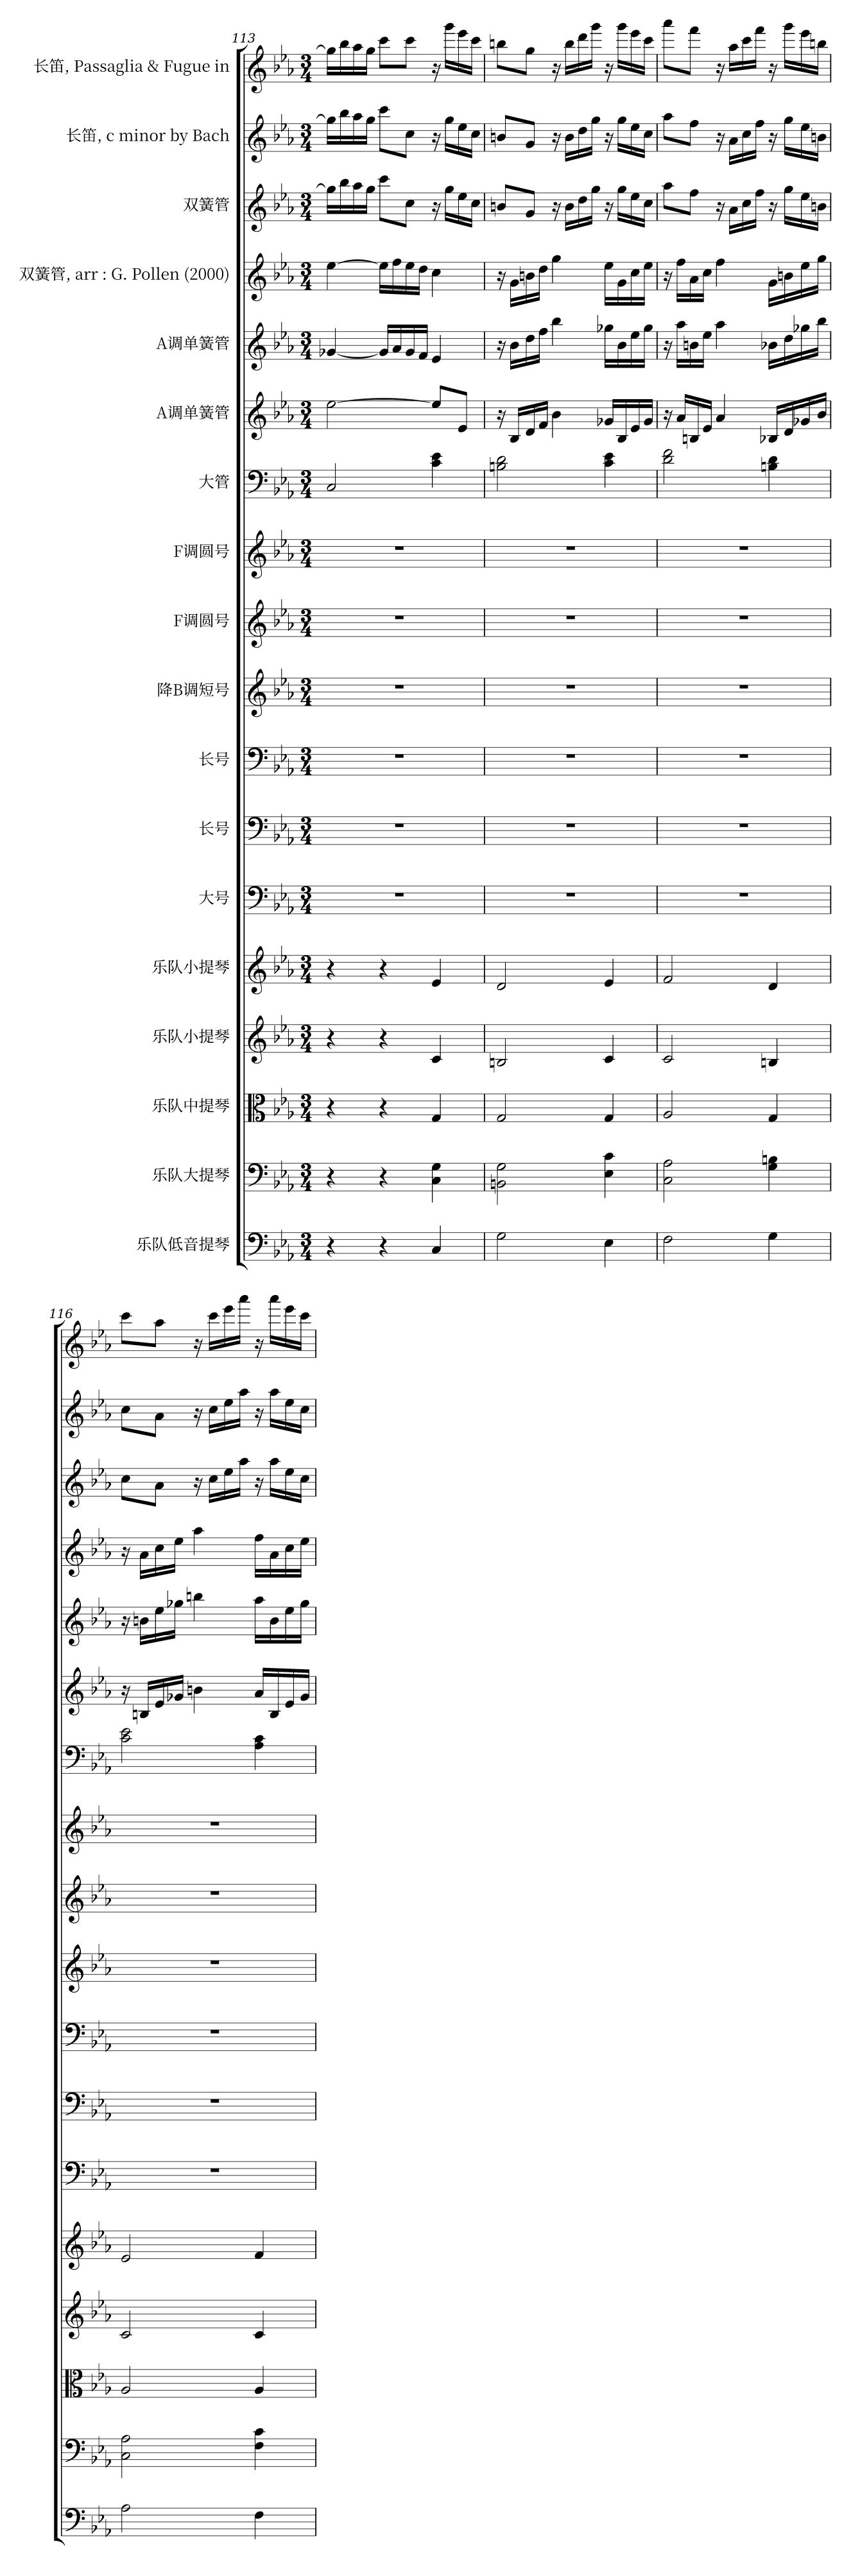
**kern	**kern	**kern	**kern	**kern	**kern	**kern	**kern	**kern	**kern	**kern	**kern	**kern	**kern	**kern	**kern	**kern	**kern
*part18	*part17	*part16	*part15	*part14	*part13	*part12	*part11	*part10	*part9	*part8	*part7	*part6	*part5	*part4	*part3	*part2	*part1
*staff18	*staff17	*staff16	*staff15	*staff14	*staff13	*staff12	*staff11	*staff10	*staff9	*staff8	*staff7	*staff6	*staff5	*staff4	*staff3	*staff2	*staff1
*I"乐队低音提琴	*I"乐队大提琴	*I"乐队中提琴	*I"乐队小提琴	*I"乐队小提琴	*I"大号	*I"长号	*I"长号	*I"降B调短号	*I"F调圆号	*I"F调圆号	*I"大管	*I"A调单簧管	*I"A调单簧管	*I"双簧管, arr :  G. Pollen (2000)	*I"双簧管	*I"长笛, c minor by Bach	*I"长笛, Passaglia &amp; Fugue in
!!LO:PB:g=z
*clefF4	*clefF4	*clefC3	*clefG2	*clefG2	*clefF4	*clefF4	*clefF4	*clefG2	*clefG2	*clefG2	*clefF4	*clefG2	*clefG2	*clefG2	*clefG2	*clefG2	*clefG2
*ITrd7c12	*	*	*	*	*	*	*	*ITrd1c2	*ITrd4c7	*ITrd4c7	*	*ITrd2c3	*ITrd2c3	*	*	*	*
*k[b-e-a-]	*k[b-e-a-]	*k[b-e-a-]	*k[b-e-a-]	*k[b-e-a-]	*k[b-e-a-]	*k[b-e-a-]	*k[b-e-a-]	*k[b-e-a-d-g-]	*k[b-e-a-d-]	*k[b-e-a-d-]	*k[b-e-a-]	*k[]	*k[]	*k[b-e-a-]	*k[b-e-a-]	*k[b-e-a-]	*k[b-e-a-]
*M3/4	*M3/4	*M3/4	*M3/4	*M3/4	*M3/4	*M3/4	*M3/4	*M3/4	*M3/4	*M3/4	*M3/4	*M3/4	*M3/4	*M3/4	*M3/4	*M3/4	*M3/4
=113	=113	=113	=113	=113	=113	=113	=113	=113	=113	=113	=113	=113	=113	=113	=113	=113	=113
4r	4r	4r	4r	4r	2.r	2.r	2.r	2.r	2.r	2.r	2C/	[2cc\	[4e-X/	[4ee-\	16gg\LL]	16gg\LL]	16gg\LL]
.	.	.	.	.	.	.	.	.	.	.	.	.	.	.	16bb-\	16bb-\	16bb-\
.	.	.	.	.	.	.	.	.	.	.	.	.	.	.	16aa-\	16aa-\	16aa-\
.	.	.	.	.	.	.	.	.	.	.	.	.	.	.	16gg\JJ	16gg\JJ	16gg\JJ
4r	4r	4r	4r	4r	.	.	.	.	.	.	.	.	16e-/LL]	16ee-\LL]	8ccc\L	8ccc\L	8ccc\L
.	.	.	.	.	.	.	.	.	.	.	.	.	16f/	16ff\	.	.	.
.	.	.	.	.	.	.	.	.	.	.	.	.	16e-/	16ee-\	8cc\J	8cc\J	8ccc\J
.	.	.	.	.	.	.	.	.	.	.	.	.	16d/JJ	16dd\JJ	.	.	.
4CC/	4C\ 4G\	4G/	4c/	4e-/	.	.	.	.	.	.	4c\ 4e-\	8cc/L]	4c/	4cc\	16r	16r	16r
.	.	.	.	.	.	.	.	.	.	.	.	.	.	.	16gg\LL	16gg\LL	16ggg\LL
.	.	.	.	.	.	.	.	.	.	.	.	8c/J	.	.	16ee-\	16ee-\	16eee-\
.	.	.	.	.	.	.	.	.	.	.	.	.	.	.	16cc\JJ	16cc\JJ	16ccc\JJ
=114	=114	=114	=114	=114	=114	=114	=114	=114	=114	=114	=114	=114	=114	=114	=114	=114	=114
2GG\	2BBn\ 2G\	2G/	2Bn/	2d/	2.r	2.r	2.r	2.r	2.r	2.r	2Bn\ 2d\	16r	16r	16r	8bn/L	8bn/L	8bbn\L
.	.	.	.	.	.	.	.	.	.	.	.	16G/LL	16g\LL	16g\LL	.	.	.
.	.	.	.	.	.	.	.	.	.	.	.	16B/	16b\	16bn\	8g/J	8g/J	8gg\J
.	.	.	.	.	.	.	.	.	.	.	.	16d/JJ	16dd\JJ	16dd\JJ	.	.	.
.	.	.	.	.	.	.	.	.	.	.	.	4g\	4gg\	4gg\	16r	16r	16r
.	.	.	.	.	.	.	.	.	.	.	.	.	.	.	16b\LL	16b\LL	16bb\LL
.	.	.	.	.	.	.	.	.	.	.	.	.	.	.	16dd\	16dd\	16ddd\
.	.	.	.	.	.	.	.	.	.	.	.	.	.	.	16gg\JJ	16gg\JJ	16ggg\JJ
4EE-\	4E-\ 4c\	4G/	4c/	4e-/	.	.	.	.	.	.	4c\ 4e-\	16e-X/LL	16ee-X\LL	16ee-\LL	16r	16r	16r
.	.	.	.	.	.	.	.	.	.	.	.	16G/	16g\	16g\	16gg\LL	16gg\LL	16ggg\LL
.	.	.	.	.	.	.	.	.	.	.	.	16c/	16cc\	16cc\	16ee-\	16ee-\	16eee-\
.	.	.	.	.	.	.	.	.	.	.	.	16e-/JJ	16ee-\JJ	16ee-\JJ	16cc\JJ	16cc\JJ	16ccc\JJ
!!LO:PB:g=z
=115	=115	=115	=115	=115	=115	=115	=115	=115	=115	=115	=115	=115	=115	=115	=115	=115	=115
2FF\	2C\ 2A-\	2A-/	2c/	2f/	2.r	2.r	2.r	2.r	2.r	2.r	2d\ 2f\	16r	16r	16r	8aa-\L	8aa-\L	8aaa-\L
.	.	.	.	.	.	.	.	.	.	.	.	16f/LL	16ff\LL	16ff\LL	.	.	.
.	.	.	.	.	.	.	.	.	.	.	.	16G#X/	16g#X\	16a-\	8ff\J	8ff\J	8fff\J
.	.	.	.	.	.	.	.	.	.	.	.	16c/JJ	16cc\JJ	16cc\JJ	.	.	.
.	.	.	.	.	.	.	.	.	.	.	.	4f/	4ff\	4ff\	16r	16r	16r
.	.	.	.	.	.	.	.	.	.	.	.	.	.	.	16a-\LL	16a-\LL	16aa-\LL
.	.	.	.	.	.	.	.	.	.	.	.	.	.	.	16cc\	16cc\	16ccc\
.	.	.	.	.	.	.	.	.	.	.	.	.	.	.	16ff\JJ	16ff\JJ	16fff\JJ
4GG\	4G\ 4Bn\	4G/	4Bn/	4d/	.	.	.	.	.	.	4Bn\ 4d\	16Gn/LL	16gn\LL	16g\LL	16r	16r	16r
.	.	.	.	.	.	.	.	.	.	.	.	16B/	16b\	16bn\	16gg\LL	16gg\LL	16ggg\LL
.	.	.	.	.	.	.	.	.	.	.	.	16e-X/	16ee-X\	16ee-\	16ee-\	16ee-\	16eee-\
.	.	.	.	.	.	.	.	.	.	.	.	16g/JJ	16gg\JJ	16gg\JJ	16bn\JJ	16bn\JJ	16bbn\JJ
=116	=116	=116	=116	=116	=116	=116	=116	=116	=116	=116	=116	=116	=116	=116	=116	=116	=116
2AA-\	2C\ 2A-\	2A-/	2c/	2e-/	2.r	2.r	2.r	2.r	2.r	2.r	2c\ 2e-\	16r	16r	16r	8cc\L	8cc\L	8ccc\L
.	.	.	.	.	.	.	.	.	.	.	.	16G#X/LL	16g#X\LL	16a-\LL	.	.	.
.	.	.	.	.	.	.	.	.	.	.	.	16c/	16cc\	16cc\	8a-\J	8a-\J	8aa-\J
.	.	.	.	.	.	.	.	.	.	.	.	16e-X/JJ	16ee-X\JJ	16ee-\JJ	.	.	.
.	.	.	.	.	.	.	.	.	.	.	.	4g#X\	4gg#X\	4aa-\	16r	16r	16r
.	.	.	.	.	.	.	.	.	.	.	.	.	.	.	16cc\LL	16cc\LL	16ccc\LL
.	.	.	.	.	.	.	.	.	.	.	.	.	.	.	16ee-\	16ee-\	16eee-\
.	.	.	.	.	.	.	.	.	.	.	.	.	.	.	16aa-\JJ	16aa-\JJ	16aaa-\JJ
4FF\	4F\ 4c\	4A-/	4c/	4f/	.	.	.	.	.	.	4A-\ 4c\	16f/LL	16ff\LL	16ff\LL	16r	16r	16r
.	.	.	.	.	.	.	.	.	.	.	.	16G#/	16g#\	16a-\	16aa-\LL	16aa-\LL	16aaa-\LL
.	.	.	.	.	.	.	.	.	.	.	.	16c/	16cc\	16cc\	16ee-\	16ee-\	16eee-\
.	.	.	.	.	.	.	.	.	.	.	.	16e-/JJ	16ee-\JJ	16ee-\JJ	16cc\JJ	16cc\JJ	16ccc\JJ
=	=	=	=	=	=	=	=	=	=	=	=	=	=	=	=	=	=
*-	*-	*-	*-	*-	*-	*-	*-	*-	*-	*-	*-	*-	*-	*-	*-	*-	*-
